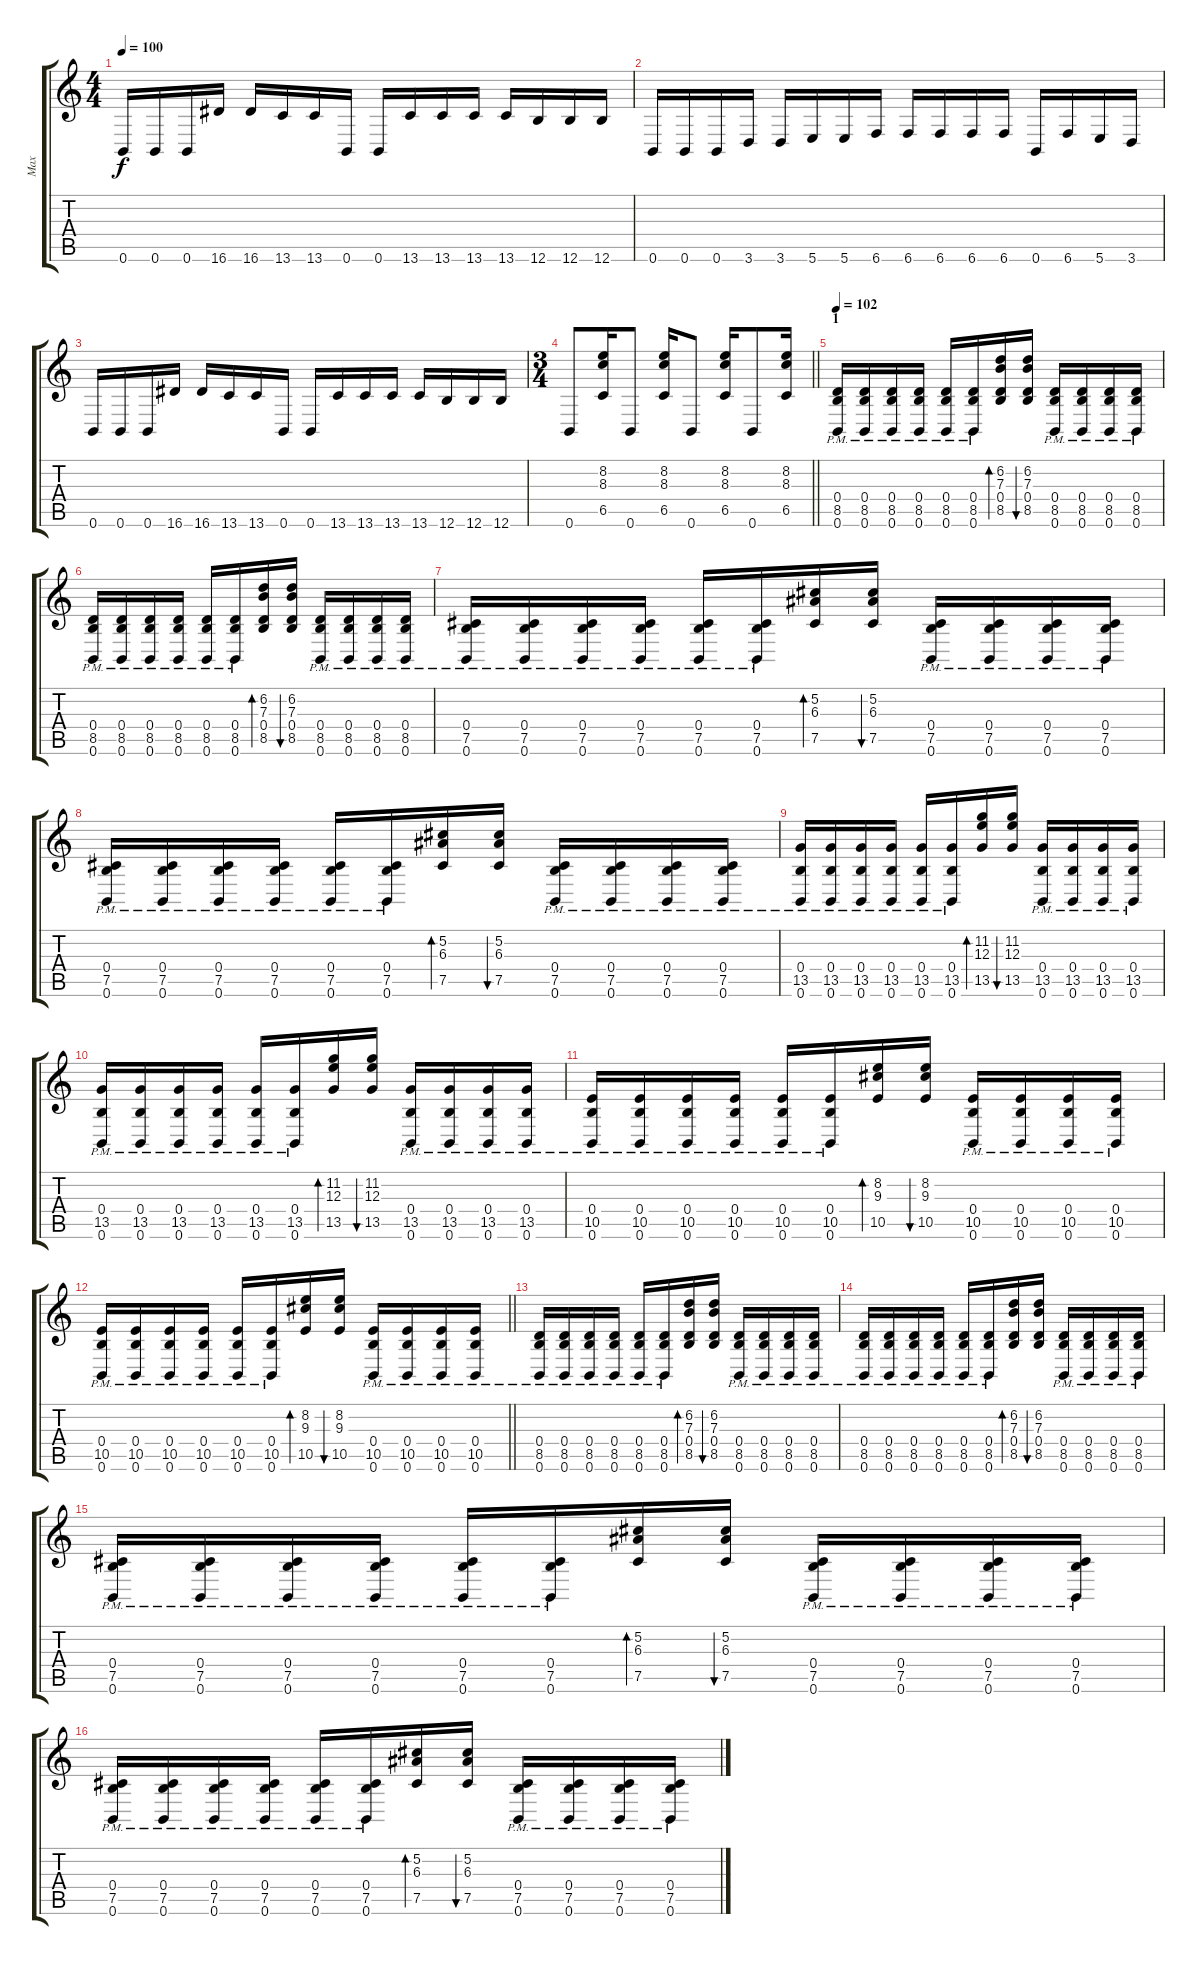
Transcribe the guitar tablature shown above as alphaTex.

\track ("Max" "Max") {instrument distortionguitar}
\staff {score tabs}
\tuning (Db4 Ab3 E3 B2 Gb2 B1) {hide}
\ts (4 4)
\tempo 100
\clef g2
\ks c
0.6.16{dy f} 0.6.16 0.6.16 16.6.16 16.6.16 13.6.16 13.6.16 0.6.16 0.6.16 13.6.16 13.6.16 13.6.16 13.6.16 12.6.16 12.6.16 12.6.16 |
0.6.16 0.6.16 0.6.16 3.6.16 3.6.16 5.6.16 5.6.16 6.6.16 6.6.16 6.6.16 6.6.16 6.6.16 0.6.16 6.6.16 5.6.16 3.6.16 |
0.6.16 0.6.16 0.6.16 16.6.16 16.6.16 13.6.16 13.6.16 0.6.16 0.6.16 13.6.16 13.6.16 13.6.16 13.6.16 12.6.16 12.6.16 12.6.16 |
\ts (3 4)
\barLineRight lightlight
0.6.8 (8.2 8.3 6.5).16 0.6.8 (8.2 8.3 6.5).16 0.6.8 (8.2 8.3 6.5).16 0.6.8 (8.2 8.3 6.5).16 |
\section ("" "1")
\tempo 102
(0.4{pm} 8.5{pm} 0.6{pm}).16 (0.4{pm} 8.5{pm} 0.6{pm}).16 (0.4{pm} 8.5{pm} 0.6{pm}).16 (0.4{pm} 8.5{pm} 0.6{pm}).16 (0.4{pm} 8.5{pm} 0.6{pm}).16 (0.4{pm} 8.5{pm} 0.6{pm}).16 (6.2 7.3 0.4 8.5).16{bd 240} (6.2 7.3 0.4 8.5).16{bu 240} (0.4{pm} 8.5{pm} 0.6{pm}).16 (0.4{pm} 8.5{pm} 0.6{pm}).16 (0.4{pm} 8.5{pm} 0.6{pm}).16 (0.4{pm} 8.5{pm} 0.6{pm}).16 |
(0.4{pm} 8.5{pm} 0.6{pm}).16 (0.4{pm} 8.5{pm} 0.6{pm}).16 (0.4{pm} 8.5{pm} 0.6{pm}).16 (0.4{pm} 8.5{pm} 0.6{pm}).16 (0.4{pm} 8.5{pm} 0.6{pm}).16 (0.4{pm} 8.5{pm} 0.6{pm}).16 (6.2 7.3 0.4 8.5).16{bd 240} (6.2 7.3 0.4 8.5).16{bu 240} (0.4{pm} 8.5{pm} 0.6{pm}).16 (0.4{pm} 8.5{pm} 0.6{pm}).16 (0.4{pm} 8.5{pm} 0.6{pm}).16 (0.4{pm} 8.5{pm} 0.6{pm}).16 |
(0.4 7.5{pm} 0.6).16 (0.4 7.5{pm} 0.6).16 (0.4 7.5{pm} 0.6).16 (0.4 7.5{pm} 0.6).16 (0.4 7.5{pm} 0.6).16 (0.4 7.5{pm} 0.6).16 (5.2 6.3 7.5).16{bd 240} (5.2 6.3 7.5).16{bu 240} (0.4 7.5{pm} 0.6).16 (0.4 7.5{pm} 0.6).16 (0.4 7.5{pm} 0.6).16 (0.4 7.5{pm} 0.6).16 |
(0.4 7.5{pm} 0.6).16 (0.4 7.5{pm} 0.6).16 (0.4 7.5{pm} 0.6).16 (0.4 7.5{pm} 0.6).16 (0.4 7.5{pm} 0.6).16 (0.4 7.5{pm} 0.6).16 (5.2 6.3 7.5).16{bd 240} (5.2 6.3 7.5).16{bu 240} (0.4 7.5{pm} 0.6).16 (0.4 7.5{pm} 0.6).16 (0.4 7.5{pm} 0.6).16 (0.4 7.5{pm} 0.6).16 |
(0.4 13.5{pm} 0.6).16 (0.4 13.5{pm} 0.6).16 (0.4 13.5{pm} 0.6).16 (0.4 13.5{pm} 0.6).16 (0.4 13.5{pm} 0.6).16 (0.4 13.5{pm} 0.6).16 (11.2 12.3 13.5).16{bd 240} (11.2 12.3 13.5).16{bu 240} (0.4 13.5{pm} 0.6).16 (0.4 13.5{pm} 0.6).16 (0.4 13.5{pm} 0.6).16 (0.4 13.5{pm} 0.6).16 |
(0.4 13.5{pm} 0.6).16 (0.4 13.5{pm} 0.6).16 (0.4 13.5{pm} 0.6).16 (0.4 13.5{pm} 0.6).16 (0.4 13.5{pm} 0.6).16 (0.4 13.5{pm} 0.6).16 (11.2 12.3 13.5).16{bd 240} (11.2 12.3 13.5).16{bu 240} (0.4 13.5{pm} 0.6).16 (0.4 13.5{pm} 0.6).16 (0.4 13.5{pm} 0.6).16 (0.4 13.5{pm} 0.6).16 |
(0.4{pm} 10.5{pm} 0.6{pm}).16 (0.4{pm} 10.5{pm} 0.6{pm}).16 (0.4{pm} 10.5{pm} 0.6{pm}).16 (0.4{pm} 10.5{pm} 0.6{pm}).16 (0.4{pm} 10.5{pm} 0.6{pm}).16 (0.4{pm} 10.5{pm} 0.6{pm}).16 (8.2 9.3 10.5).16{bd 240} (8.2 9.3 10.5).16{bu 240} (0.4{pm} 10.5{pm} 0.6{pm}).16 (0.4{pm} 10.5{pm} 0.6{pm}).16 (0.4{pm} 10.5{pm} 0.6{pm}).16 (0.4{pm} 10.5{pm} 0.6{pm}).16 |
\barLineRight lightlight
(0.4{pm} 10.5{pm} 0.6{pm}).16 (0.4{pm} 10.5{pm} 0.6{pm}).16 (0.4{pm} 10.5{pm} 0.6{pm}).16 (0.4{pm} 10.5{pm} 0.6{pm}).16 (0.4{pm} 10.5{pm} 0.6{pm}).16 (0.4{pm} 10.5{pm} 0.6{pm}).16 (8.2 9.3 10.5).16{bd 240} (8.2 9.3 10.5).16{bu 240} (0.4{pm} 10.5{pm} 0.6{pm}).16 (0.4{pm} 10.5{pm} 0.6{pm}).16 (0.4{pm} 10.5{pm} 0.6{pm}).16 (0.4{pm} 10.5{pm} 0.6{pm}).16 |
(0.4{pm} 8.5{pm} 0.6{pm}).16 (0.4{pm} 8.5{pm} 0.6{pm}).16 (0.4{pm} 8.5{pm} 0.6{pm}).16 (0.4{pm} 8.5{pm} 0.6{pm}).16 (0.4{pm} 8.5{pm} 0.6{pm}).16 (0.4{pm} 8.5{pm} 0.6{pm}).16 (6.2 7.3 0.4 8.5).16{bd 240} (6.2 7.3 0.4 8.5).16{bu 240} (0.4{pm} 8.5{pm} 0.6{pm}).16 (0.4{pm} 8.5{pm} 0.6{pm}).16 (0.4{pm} 8.5{pm} 0.6{pm}).16 (0.4{pm} 8.5{pm} 0.6{pm}).16 |
(0.4{pm} 8.5{pm} 0.6{pm}).16 (0.4{pm} 8.5{pm} 0.6{pm}).16 (0.4{pm} 8.5{pm} 0.6{pm}).16 (0.4{pm} 8.5{pm} 0.6{pm}).16 (0.4{pm} 8.5{pm} 0.6{pm}).16 (0.4{pm} 8.5{pm} 0.6{pm}).16 (6.2 7.3 0.4 8.5).16{bd 240} (6.2 7.3 0.4 8.5).16{bu 240} (0.4{pm} 8.5{pm} 0.6{pm}).16 (0.4{pm} 8.5{pm} 0.6{pm}).16 (0.4{pm} 8.5{pm} 0.6{pm}).16 (0.4{pm} 8.5{pm} 0.6{pm}).16 |
(0.4 7.5{pm} 0.6).16 (0.4 7.5{pm} 0.6).16 (0.4 7.5{pm} 0.6).16 (0.4 7.5{pm} 0.6).16 (0.4 7.5{pm} 0.6).16 (0.4 7.5{pm} 0.6).16 (5.2 6.3 7.5).16{bd 240} (5.2 6.3 7.5).16{bu 240} (0.4 7.5{pm} 0.6).16 (0.4 7.5{pm} 0.6).16 (0.4 7.5{pm} 0.6).16 (0.4 7.5{pm} 0.6).16 |
(0.4 7.5{pm} 0.6).16 (0.4 7.5{pm} 0.6).16 (0.4 7.5{pm} 0.6).16 (0.4 7.5{pm} 0.6).16 (0.4 7.5{pm} 0.6).16 (0.4 7.5{pm} 0.6).16 (5.2 6.3 7.5).16{bd 240} (5.2 6.3 7.5).16{bu 240} (0.4 7.5{pm} 0.6).16 (0.4 7.5{pm} 0.6).16 (0.4 7.5{pm} 0.6).16 (0.4 7.5{pm} 0.6).16
